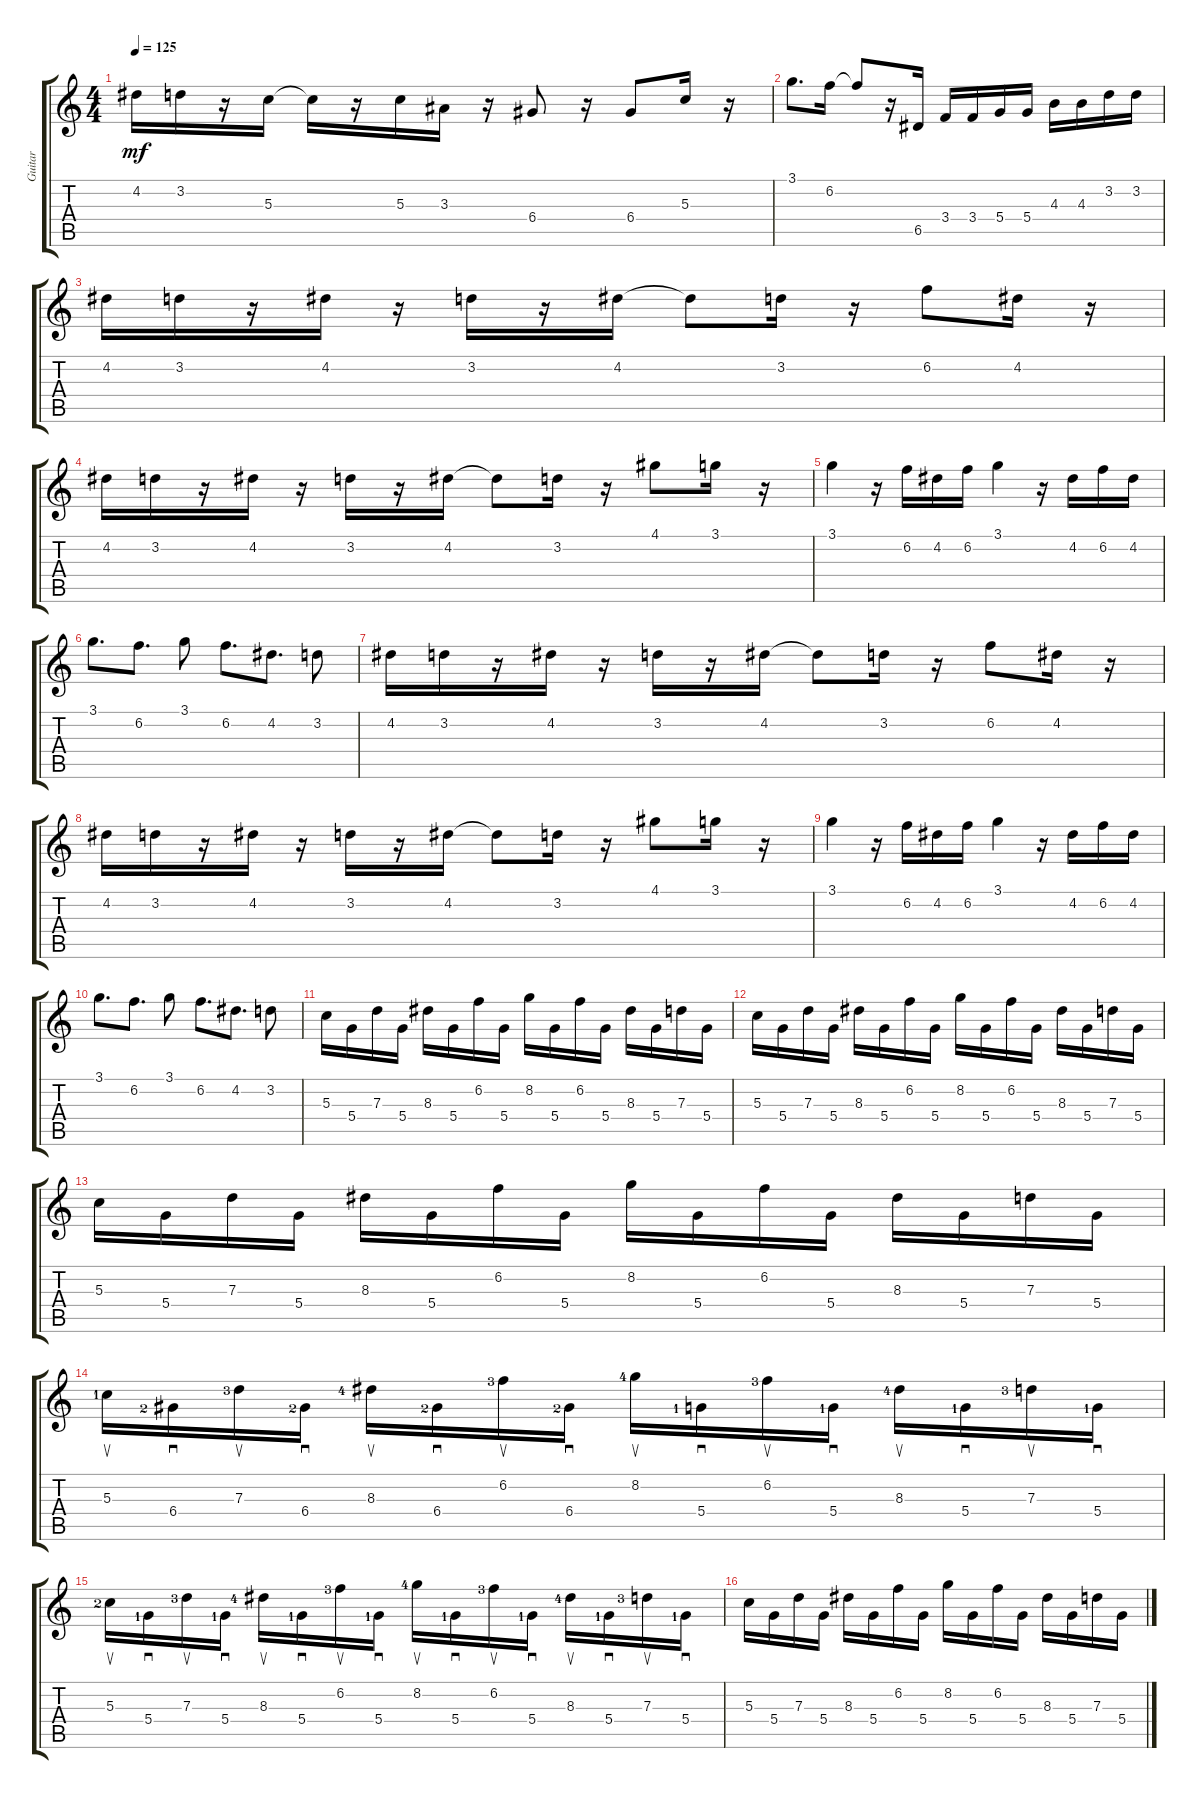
\track ("Guitar" "Guitar") {instrument distortionguitar}
\staff {score tabs}
\tuning (E4 B3 G3 D3 A2 E2) {hide}
\ts (4 4)
\tempo 125
\clef g2
\ks c
4.2.16{dy mf} 3.2.16 r.16 5.3.16 5.3{t}.16 r.16 5.3.16 3.3.16 r.16 6.4.8 r.16 6.4.8 5.3.16 r.16 |
3.1.8{d} 6.2.16 6.2{t}.8 r.16 6.5.16 3.4.16 3.4.16 5.4.16 5.4.16 4.3.16 4.3.16 3.2.16 3.2.16 |
4.2.16 3.2.16 r.16 4.2.16 r.16 3.2.16 r.16 4.2.16 4.2{t}.8 3.2.16 r.16 6.2.8 4.2.16 r.16 |
4.2.16 3.2.16 r.16 4.2.16 r.16 3.2.16 r.16 4.2.16 4.2{t}.8 3.2.16 r.16 4.1.8 3.1.16 r.16 |
3.1.4 r.16 6.2.16 4.2.16 6.2.16 3.1.4 r.16 4.2.16 6.2.16 4.2.16 |
3.1.8{d} 6.2.8{d} 3.1.8 6.2.8{d} 4.2.8{d} 3.2.8 |
4.2.16 3.2.16 r.16 4.2.16 r.16 3.2.16 r.16 4.2.16 4.2{t}.8 3.2.16 r.16 6.2.8 4.2.16 r.16 |
4.2.16 3.2.16 r.16 4.2.16 r.16 3.2.16 r.16 4.2.16 4.2{t}.8 3.2.16 r.16 4.1.8 3.1.16 r.16 |
3.1.4 r.16 6.2.16 4.2.16 6.2.16 3.1.4 r.16 4.2.16 6.2.16 4.2.16 |
3.1.8{d} 6.2.8{d} 3.1.8 6.2.8{d} 4.2.8{d} 3.2.8 |
5.3.16 5.4.16 7.3.16 5.4.16 8.3.16 5.4.16 6.2.16 5.4.16 8.2.16 5.4.16 6.2.16 5.4.16 8.3.16 5.4.16 7.3.16 5.4.16 |
5.3.16 5.4.16 7.3.16 5.4.16 8.3.16 5.4.16 6.2.16 5.4.16 8.2.16 5.4.16 6.2.16 5.4.16 8.3.16 5.4.16 7.3.16 5.4.16 |
5.3.16 5.4.16 7.3.16 5.4.16 8.3.16 5.4.16 6.2.16 5.4.16 8.2.16 5.4.16 6.2.16 5.4.16 8.3.16 5.4.16 7.3.16 5.4.16 |
5.3{lf 2}.16{su} 6.4{lf 3}.16{sd} 7.3{lf 4}.16{su} 6.4{lf 3}.16{sd} 8.3{lf 5}.16{su} 6.4{lf 3}.16{sd} 6.2{lf 4}.16{su} 6.4{lf 3}.16{sd} 8.2{lf 5}.16{su} 5.4{lf 2}.16{sd} 6.2{lf 4}.16{su} 5.4{lf 2}.16{sd} 8.3{lf 5}.16{su} 5.4{lf 2}.16{sd} 7.3{lf 4}.16{su} 5.4{lf 2}.16{sd} |
5.3{lf 3}.16{su} 5.4{lf 2}.16{sd} 7.3{lf 4}.16{su} 5.4{lf 2}.16{sd} 8.3{lf 5}.16{su} 5.4{lf 2}.16{sd} 6.2{lf 4}.16{su} 5.4{lf 2}.16{sd} 8.2{lf 5}.16{su} 5.4{lf 2}.16{sd} 6.2{lf 4}.16{su} 5.4{lf 2}.16{sd} 8.3{lf 5}.16{su} 5.4{lf 2}.16{sd} 7.3{lf 4}.16{su} 5.4{lf 2}.16{sd} |
5.3.16 5.4.16 7.3.16 5.4.16 8.3.16 5.4.16 6.2.16 5.4.16 8.2.16 5.4.16 6.2.16 5.4.16 8.3.16 5.4.16 7.3.16 5.4.16
